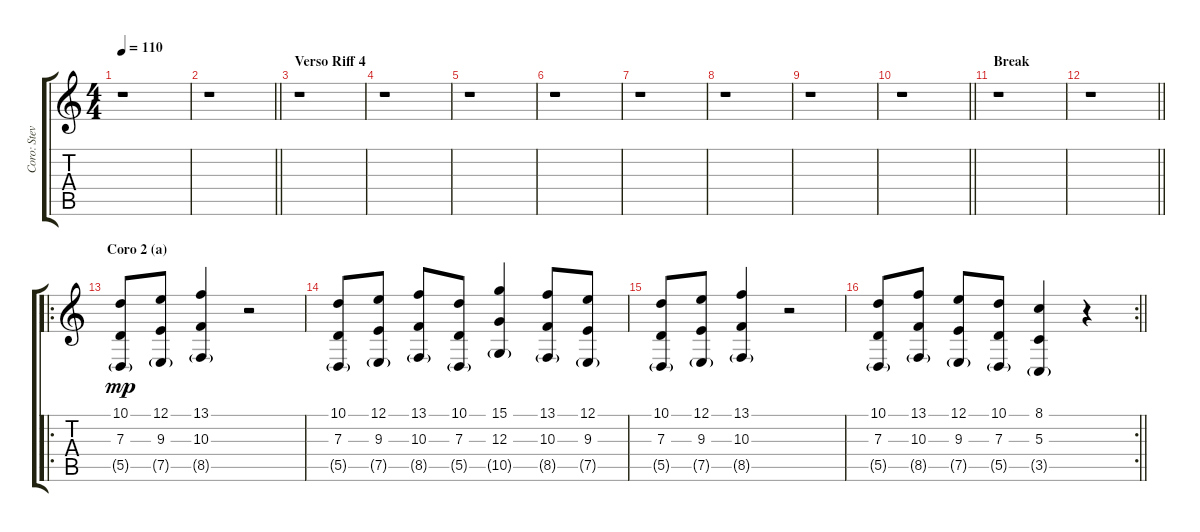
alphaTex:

\track ("Coro: Steve" "Coro: Stev") {instrument choiraahs}
\staff {score tabs}
\tuning (E4 B3 G3 D3 A2 E2) {hide}
\ts (4 4)
\tempo 110
\clef g2
\ks c
r.1{dy mp} |
\barLineRight lightlight
r.1 |
\section ("" "Verso Riff 4")
r.1 |
r.1 |
r.1 |
r.1 |
r.1 |
r.1 |
r.1 |
\barLineRight lightlight
r.1 |
\section ("" "Break")
r.1 |
\barLineRight lightlight
r.1 |
\ro
\section ("" "Coro 2 (a)")
(10.1 7.3 5.5{g}).8 (12.1 9.3 7.5{g}).8 (13.1 10.3 8.5{g}).4 r.2 |
(10.1 7.3 5.5{g}).8 (12.1 9.3 7.5{g}).8 (13.1 10.3 8.5{g}).8 (10.1 7.3 5.5{g}).8 (15.1 12.3 10.5{g}).4 (13.1 10.3 8.5{g}).8 (12.1 9.3 7.5{g}).8 |
(10.1 7.3 5.5{g}).8 (12.1 9.3 7.5{g}).8 (13.1 10.3 8.5{g}).4 r.2 |
\rc 2
\barLineRight lightlight
(10.1 7.3 5.5{g}).8 (13.1 10.3 8.5{g}).8 (12.1 9.3 7.5{g}).8 (10.1 7.3 5.5{g}).8 (8.1 5.3 3.5{g}).4 r.4
